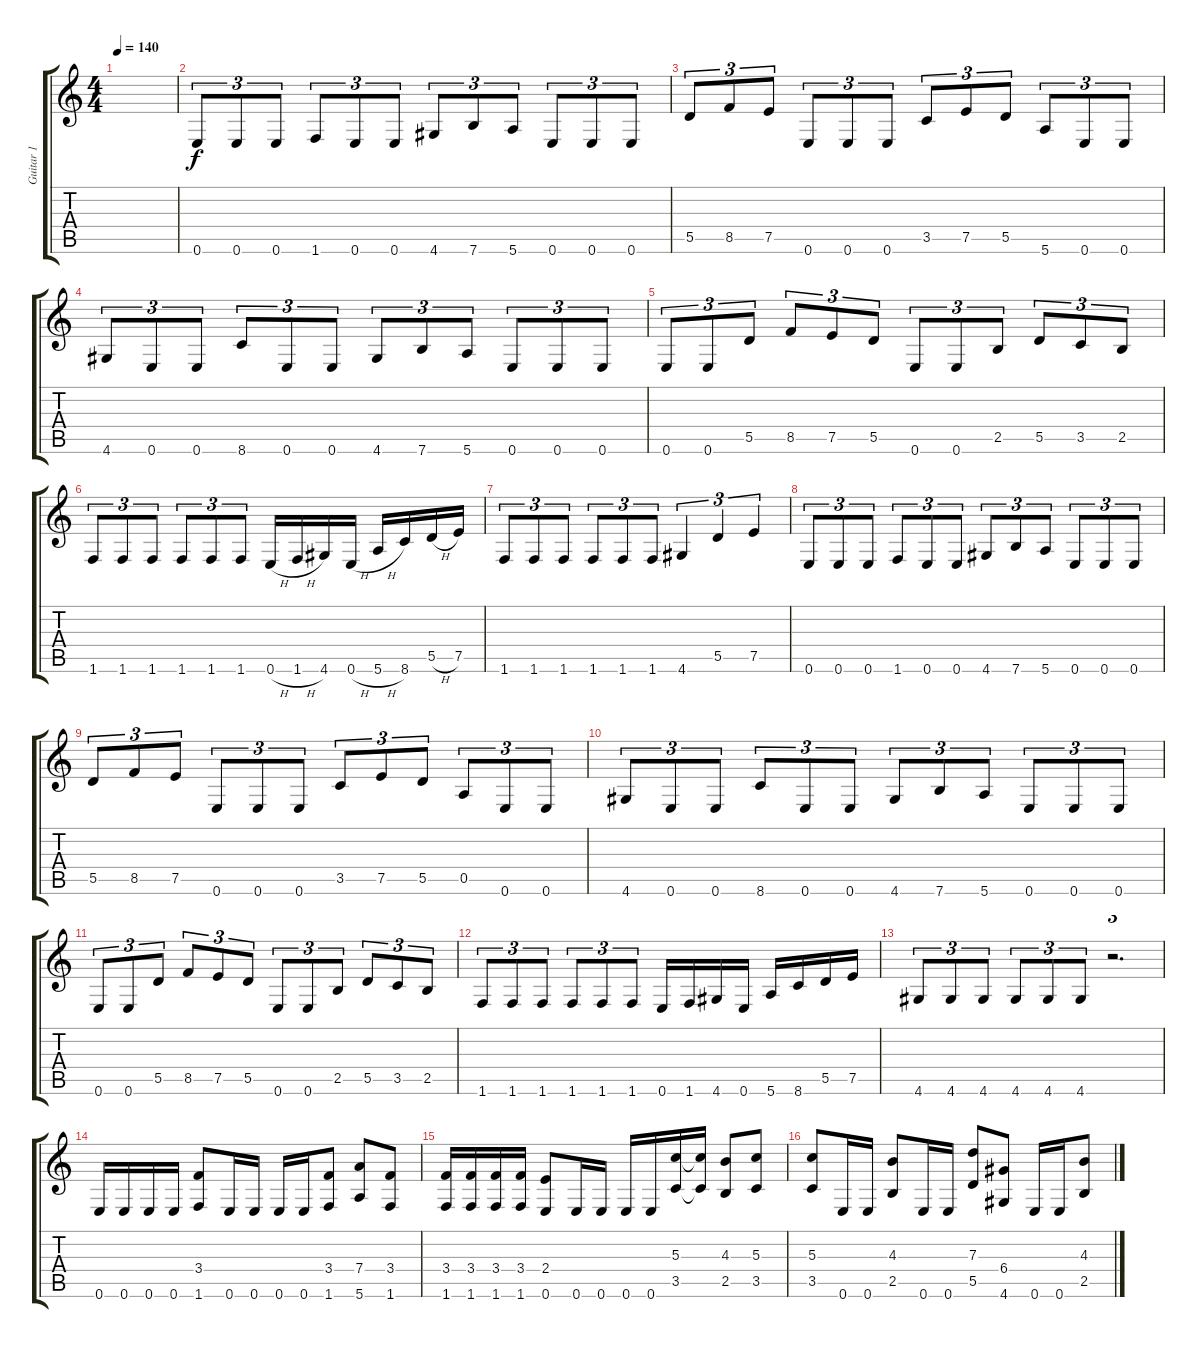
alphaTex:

\track ("Guitar 1" "Guitar 1") {instrument overdrivenguitar}
\staff {score tabs}
\tuning (E4 B3 G3 D3 A2 E2) {hide}
\ts (4 4)
\tempo 140
\clef g2
\ks c
|
0.6.8{tu (3 2)} 0.6.8{tu (3 2)} 0.6.8{tu (3 2)} 1.6.8{tu (3 2)} 0.6.8{tu (3 2)} 0.6.8{tu (3 2)} 4.6.8{tu (3 2)} 7.6.8{tu (3 2)} 5.6.8{tu (3 2)} 0.6.8{tu (3 2)} 0.6.8{tu (3 2)} 0.6.8{tu (3 2)} |
5.5.8{tu (3 2)} 8.5.8{tu (3 2)} 7.5.8{tu (3 2)} 0.6.8{tu (3 2)} 0.6.8{tu (3 2)} 0.6.8{tu (3 2)} 3.5.8{tu (3 2)} 7.5.8{tu (3 2)} 5.5.8{tu (3 2)} 5.6.8{tu (3 2)} 0.6.8{tu (3 2)} 0.6.8{tu (3 2)} |
4.6.8{tu (3 2)} 0.6.8{tu (3 2)} 0.6.8{tu (3 2)} 8.6.8{tu (3 2)} 0.6.8{tu (3 2)} 0.6.8{tu (3 2)} 4.6.8{tu (3 2)} 7.6.8{tu (3 2)} 5.6.8{tu (3 2)} 0.6.8{tu (3 2)} 0.6.8{tu (3 2)} 0.6.8{tu (3 2)} |
0.6.8{tu (3 2)} 0.6.8{tu (3 2)} 5.5.8{tu (3 2)} 8.5.8{tu (3 2)} 7.5.8{tu (3 2)} 5.5.8{tu (3 2)} 0.6.8{tu (3 2)} 0.6.8{tu (3 2)} 2.5.8{tu (3 2)} 5.5.8{tu (3 2)} 3.5.8{tu (3 2)} 2.5.8{tu (3 2)} |
1.6.8{tu (3 2)} 1.6.8{tu (3 2)} 1.6.8{tu (3 2)} 1.6.8{tu (3 2)} 1.6.8{tu (3 2)} 1.6.8{tu (3 2)} 0.6{h}.16 1.6{h}.16 4.6.16 0.6{h}.16 5.6{h}.16 8.6.16 5.5{h}.16 7.5.16 |
1.6.8{tu (3 2)} 1.6.8{tu (3 2)} 1.6.8{tu (3 2)} 1.6.8{tu (3 2)} 1.6.8{tu (3 2)} 1.6.8{tu (3 2)} 4.6.4{tu (3 2)} 5.5.4{tu (3 2)} 7.5.4{tu (3 2)} |
0.6.8{tu (3 2)} 0.6.8{tu (3 2)} 0.6.8{tu (3 2)} 1.6.8{tu (3 2)} 0.6.8{tu (3 2)} 0.6.8{tu (3 2)} 4.6.8{tu (3 2)} 7.6.8{tu (3 2)} 5.6.8{tu (3 2)} 0.6.8{tu (3 2)} 0.6.8{tu (3 2)} 0.6.8{tu (3 2)} |
5.5.8{tu (3 2)} 8.5.8{tu (3 2)} 7.5.8{tu (3 2)} 0.6.8{tu (3 2)} 0.6.8{tu (3 2)} 0.6.8{tu (3 2)} 3.5.8{tu (3 2)} 7.5.8{tu (3 2)} 5.5.8{tu (3 2)} 0.5.8{tu (3 2)} 0.6.8{tu (3 2)} 0.6.8{tu (3 2)} |
4.6.8{tu (3 2)} 0.6.8{tu (3 2)} 0.6.8{tu (3 2)} 8.6.8{tu (3 2)} 0.6.8{tu (3 2)} 0.6.8{tu (3 2)} 4.6.8{tu (3 2)} 7.6.8{tu (3 2)} 5.6.8{tu (3 2)} 0.6.8{tu (3 2)} 0.6.8{tu (3 2)} 0.6.8{tu (3 2)} |
0.6.8{tu (3 2)} 0.6.8{tu (3 2)} 5.5.8{tu (3 2)} 8.5.8{tu (3 2)} 7.5.8{tu (3 2)} 5.5.8{tu (3 2)} 0.6.8{tu (3 2)} 0.6.8{tu (3 2)} 2.5.8{tu (3 2)} 5.5.8{tu (3 2)} 3.5.8{tu (3 2)} 2.5.8{tu (3 2)} |
1.6.8{tu (3 2)} 1.6.8{tu (3 2)} 1.6.8{tu (3 2)} 1.6.8{tu (3 2)} 1.6.8{tu (3 2)} 1.6.8{tu (3 2)} 0.6.16 1.6.16 4.6.16 0.6.16 5.6.16 8.6.16 5.5.16 7.5.16 |
4.6.8{tu (3 2)} 4.6.8{tu (3 2)} 4.6.8{tu (3 2)} 4.6.8{tu (3 2)} 4.6.8{tu (3 2)} 4.6.8{tu (3 2)} r.2{d tu (3 2)} |
0.6.16 0.6.16 0.6.16 0.6.16 (3.4 1.6).8 0.6.16 0.6.16 0.6.16 0.6.16 (3.4 1.6).8 (7.4 5.6).8 (3.4 1.6).8 |
(3.4 1.6).16 (3.4 1.6).16 (3.4 1.6).16 (3.4 1.6).16 (2.4 0.6).8 0.6.16 0.6.16 0.6.16 0.6.16 (5.3 3.5).16 (5.3{t} 3.5{t}).16 (4.3 2.5).8 (5.3 3.5).8 |
(5.3 3.5).8 0.6.16 0.6.16 (4.3 2.5).8 0.6.16 0.6.16 (7.3 5.5).8 (6.4 4.6).8 0.6.16 0.6.16 (4.3 2.5).8
